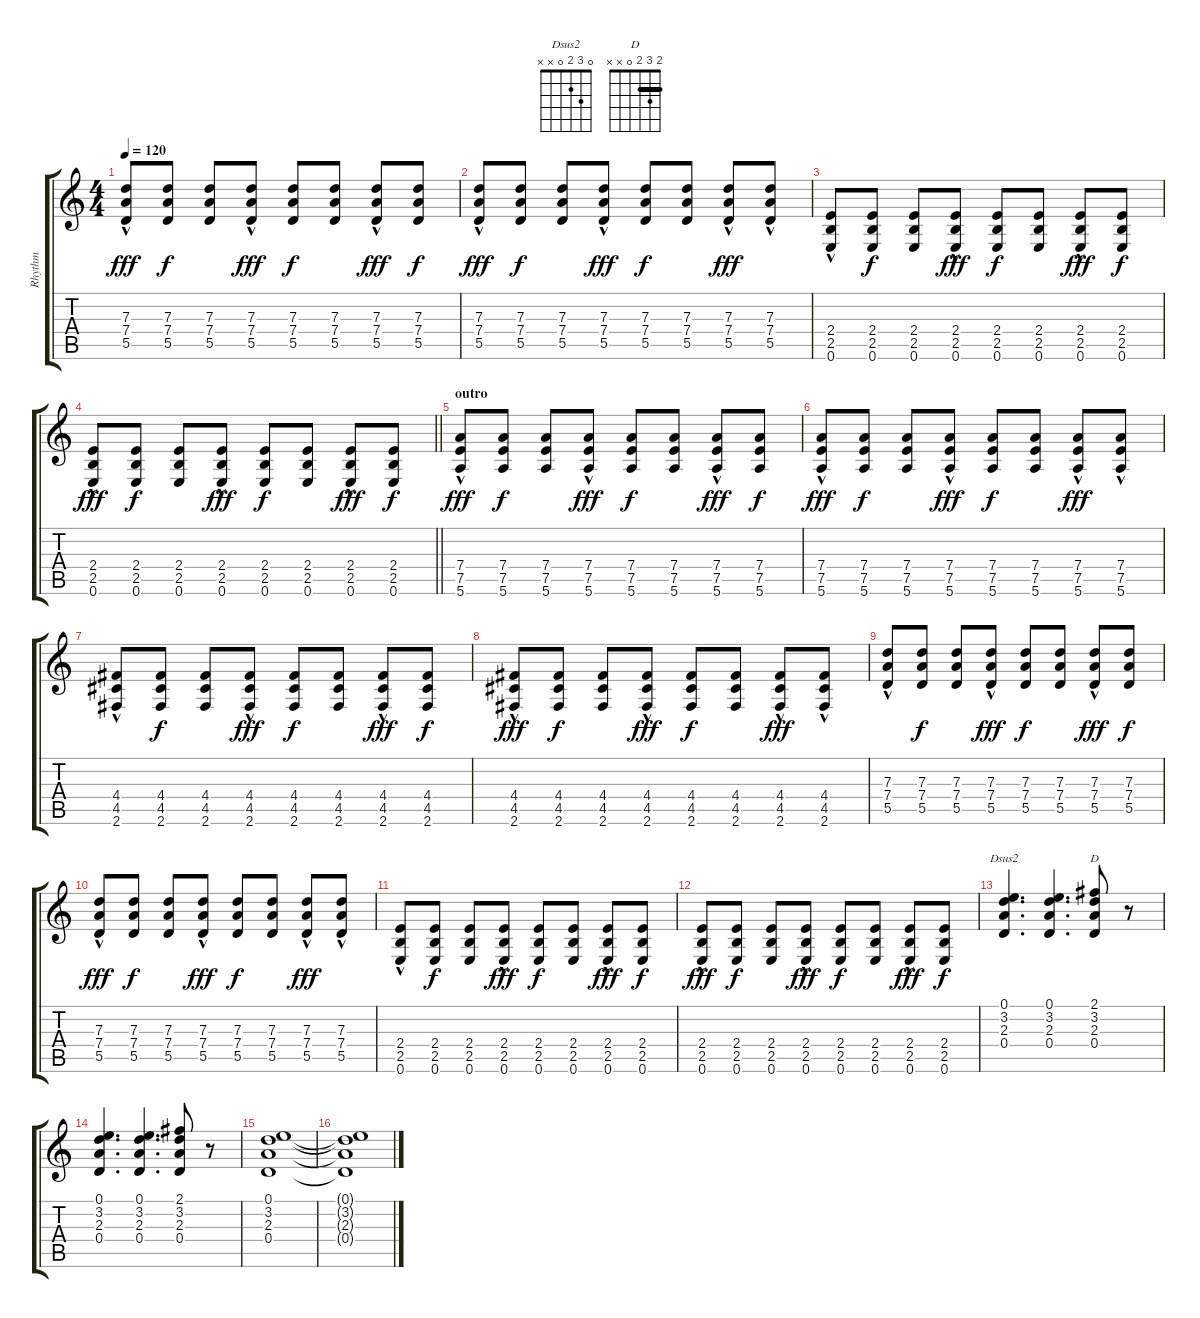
\track ("Rhythm" "Rhythm") {instrument overdrivenguitar}
\staff {score tabs}
\tuning (E4 B3 G3 D3 A2 E2) {hide}
\chord ("Dsus2" 0 3 2 0 x x)
\chord ("D" 2 3 2 0 x x) {barre 2}
\ts (4 4)
\tempo 120
\clef g2
\ks c
(7.3{hac} 7.4{hac} 5.5{hac}).8{dy fff} (7.3 7.4 5.5).8{dy f} (7.3 7.4 5.5).8 (7.3{hac} 7.4{hac} 5.5{hac}).8{dy fff} (7.3 7.4 5.5).8{dy f} (7.3 7.4 5.5).8 (7.3{hac} 7.4{hac} 5.5{hac}).8{dy fff} (7.3 7.4 5.5).8{dy f} |
(7.3{hac} 7.4{hac} 5.5{hac}).8{dy fff} (7.3 7.4 5.5).8{dy f} (7.3 7.4 5.5).8 (7.3{hac} 7.4{hac} 5.5{hac}).8{dy fff} (7.3 7.4 5.5).8{dy f} (7.3 7.4 5.5).8 (7.3{hac} 7.4{hac} 5.5{hac}).8{dy fff} (7.3{hac} 7.4{hac} 5.5{hac}).8 |
(2.4{hac} 2.5{hac} 0.6{hac}).8 (2.4 2.5 0.6).8{dy f} (2.4 2.5 0.6).8 (2.4{hac} 2.5{hac} 0.6{hac}).8{dy fff} (2.4 2.5 0.6).8{dy f} (2.4 2.5 0.6).8 (2.4{hac} 2.5{hac} 0.6{hac}).8{dy fff} (2.4 2.5 0.6).8{dy f} |
\barLineRight lightlight
(2.4{hac} 2.5{hac} 0.6{hac}).8{dy fff} (2.4 2.5 0.6).8{dy f} (2.4 2.5 0.6).8 (2.4{hac} 2.5{hac} 0.6{hac}).8{dy fff} (2.4 2.5 0.6).8{dy f} (2.4 2.5 0.6).8 (2.4{hac} 2.5{hac} 0.6{hac}).8{dy fff} (2.4 2.5 0.6).8{dy f} |
\section ("" "outro")
(7.4{hac} 7.5{hac} 5.6{hac}).8{dy fff volume 12 instrument overdrivenguitar} (7.4 7.5 5.6).8{dy f} (7.4 7.5 5.6).8 (7.4{hac} 7.5{hac} 5.6{hac}).8{dy fff} (7.4 7.5 5.6).8{dy f} (7.4 7.5 5.6).8 (7.4{hac} 7.5{hac} 5.6{hac}).8{dy fff} (7.4 7.5 5.6).8{dy f} |
(7.4{hac} 7.5{hac} 5.6{hac}).8{dy fff} (7.4 7.5 5.6).8{dy f} (7.4 7.5 5.6).8 (7.4{hac} 7.5{hac} 5.6{hac}).8{dy fff} (7.4 7.5 5.6).8{dy f} (7.4 7.5 5.6).8 (7.4{hac} 7.5{hac} 5.6{hac}).8{dy fff} (7.4{hac} 7.5{hac} 5.6{hac}).8 |
(4.4{hac} 4.5{hac} 2.6{hac}).8 (4.4 4.5 2.6).8{dy f} (4.4 4.5 2.6).8 (4.4{hac} 4.5{hac} 2.6{hac}).8{dy fff} (4.4 4.5 2.6).8{dy f} (4.4 4.5 2.6).8 (4.4{hac} 4.5{hac} 2.6{hac}).8{dy fff} (4.4 4.5 2.6).8{dy f} |
(4.4{hac} 4.5{hac} 2.6{hac}).8{dy fff} (4.4 4.5 2.6).8{dy f} (4.4 4.5 2.6).8 (4.4{hac} 4.5{hac} 2.6{hac}).8{dy fff} (4.4 4.5 2.6).8{dy f} (4.4 4.5 2.6).8 (4.4{hac} 4.5{hac} 2.6{hac}).8{dy fff} (4.4{hac} 4.5{hac} 2.6{hac}).8 |
(7.3{hac} 7.4{hac} 5.5{hac}).8 (7.3 7.4 5.5).8{dy f} (7.3 7.4 5.5).8 (7.3{hac} 7.4{hac} 5.5{hac}).8{dy fff} (7.3 7.4 5.5).8{dy f} (7.3 7.4 5.5).8 (7.3{hac} 7.4{hac} 5.5{hac}).8{dy fff} (7.3 7.4 5.5).8{dy f} |
(7.3{hac} 7.4{hac} 5.5{hac}).8{dy fff} (7.3 7.4 5.5).8{dy f} (7.3 7.4 5.5).8 (7.3{hac} 7.4{hac} 5.5{hac}).8{dy fff} (7.3 7.4 5.5).8{dy f} (7.3 7.4 5.5).8 (7.3{hac} 7.4{hac} 5.5{hac}).8{dy fff} (7.3{hac} 7.4{hac} 5.5{hac}).8 |
(2.4{hac} 2.5{hac} 0.6{hac}).8 (2.4 2.5 0.6).8{dy f} (2.4 2.5 0.6).8 (2.4{hac} 2.5{hac} 0.6{hac}).8{dy fff} (2.4 2.5 0.6).8{dy f} (2.4 2.5 0.6).8 (2.4{hac} 2.5{hac} 0.6{hac}).8{dy fff} (2.4 2.5 0.6).8{dy f} |
(2.4{hac} 2.5{hac} 0.6{hac}).8{dy fff} (2.4 2.5 0.6).8{dy f} (2.4 2.5 0.6).8 (2.4{hac} 2.5{hac} 0.6{hac}).8{dy fff} (2.4 2.5 0.6).8{dy f} (2.4 2.5 0.6).8 (2.4{hac} 2.5{hac} 0.6{hac}).8{dy fff} (2.4 2.5 0.6).8{dy f} |
(0.1 3.2 2.3 0.4).4{d ch "Dsus2"} (0.1 3.2 2.3 0.4).4{d} (2.1 3.2 2.3 0.4).8{ch "D"} r.8 |
(0.1 3.2 2.3 0.4).4{d} (0.1 3.2 2.3 0.4).4{d} (2.1 3.2 2.3 0.4).8 r.8 |
(0.1 3.2 2.3 0.4).1 |
(0.1{t} 3.2{t} 2.3{t} 0.4{t}).1
